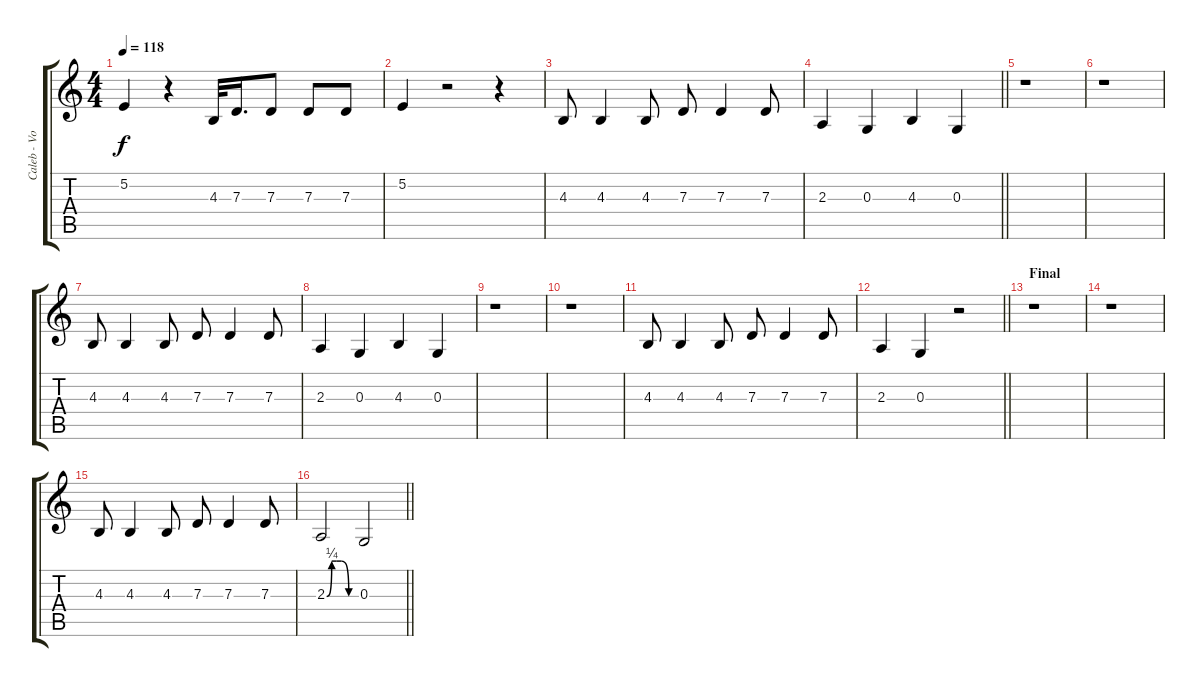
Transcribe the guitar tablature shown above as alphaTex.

\track ("Caleb - Vocal" "Caleb - Vo") {instrument baritonesax}
\staff {score tabs}
\tuning (E4 B3 G3 D3 A2 E2) {hide}
\ts (4 4)
\tempo 118
\clef g2
\ks c
5.2.4{dy f} r.4 4.3.32 7.3.16{d} 7.3.8 7.3.8 7.3.8 |
5.2.4 r.2 r.4 |
4.3.8 4.3.4 4.3.8 7.3.8 7.3.4 7.3.8 |
\barLineRight lightlight
2.3.4 0.3.4 4.3.4 0.3.4 |
r.1 |
r.1 |
4.3.8 4.3.4 4.3.8 7.3.8 7.3.4 7.3.8 |
2.3.4 0.3.4 4.3.4 0.3.4 |
r.1 |
r.1 |
4.3.8 4.3.4 4.3.8 7.3.8 7.3.4 7.3.8 |
\barLineRight lightlight
2.3.4 0.3.4 r.2 |
\section ("" "Final")
r.1 |
r.1 |
4.3.8 4.3.4 4.3.8 7.3.8 7.3.4 7.3.8 |
\barLineRight lightlight
2.3{be (custom 0 0 10 1 20 1 30 1 45 0 60 0)}.2 0.3.2
